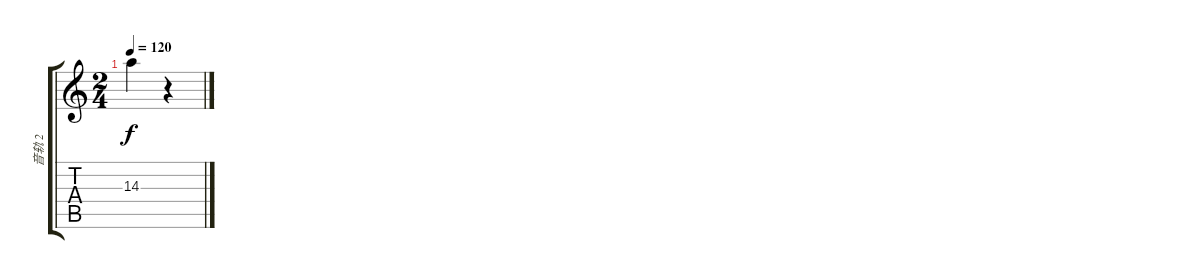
\track ("音轨 2" "音轨 2") {instrument acousticguitarsteel}
\staff {score tabs}
\tuning (E4 B3 G3 D3 A2 E2) {hide}
\ts (2 4)
\tempo 120
\clef g2
\ks c
14.3.4{dy f} r.4
